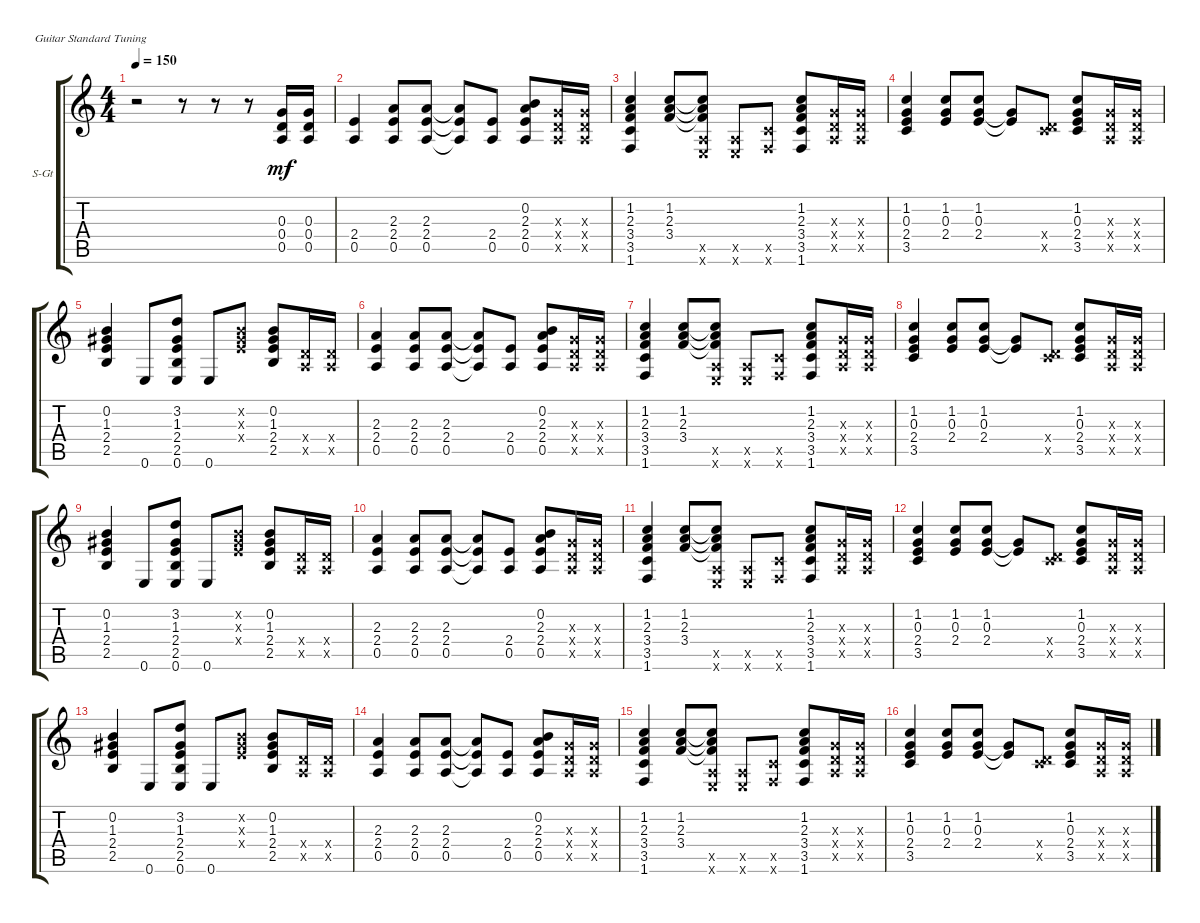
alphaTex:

\defaultSystemsLayout 4
\bracketExtendMode groupsimilarinstruments
\firstSystemTrackNameOrientation horizontal
\otherSystemsTrackNameOrientation horizontal
\track ("Steel Guitar" "S-Gt") {instrument electricguitarclean}
\staff {score tabs}
\tuning (E4 B3 G3 D3 A2 E2)
\ts (4 4)
\tempo 150
\clef g2
\ks aminor
r.2{dy mf instrument electricguitarclean} r.8 r.8 r.8 (0.5 0.4 0.3).16 (0.3 0.4 0.5).16 |
(2.4 0.5).4 (2.3 2.4 0.5).8 (2.3 2.4 0.5).8 (0.5{t} 2.4{t} 2.3{t}).8 (0.5 2.4).8 (2.3 2.4 0.5 0.2).8 (0.5{x} 0.4{x} 0.3{x}).16 (0.3{x} 0.4{x} 0.5{x}).16 |
(1.2 2.3 3.4 3.5 1.6).4 (2.3 3.4 1.2).8 (2.3{t} 3.4{t} 1.2{t} 0.5{x} 0.6{x}).8 (0.5{x} 0.6{x}).8 (3.5{x} 1.6{x}).8 (1.6 3.5 3.4 2.3 1.2).8 (0.3{x} 0.4{x} 0.5{x}).16 (0.5{x} 0.4{x} 0.3{x}).16 |
(3.5 2.4 0.3 1.2).4 (0.3 2.4 1.2).8 (0.3 2.4 1.2).8 (0.3{t} 2.4{t}).8 (3.5{x} 0.4{x}).8 (2.4 0.3 1.2 3.5).8 (0.3{x} 0.4{x} 0.5{x}).16 (0.5{x} 0.4{x} 0.3{x}).16 |
(2.4 1.3 0.2 2.5).4 0.6.8 (1.3 2.4 3.2 0.6 2.5).8 0.6.8 (2.4{x} 1.3{x} 0.2{x}).8 (2.4 1.3 0.2 2.5).8 (0.4{x} 0.5{x}).16 (0.5{x} 0.4{x}).16 |
(0.5 2.4 2.3).4 (2.3 2.4 0.5).8 (2.3 2.4 0.5).8 (0.5{t} 2.4{t} 2.3{t}).8 (0.5 2.4).8 (2.3 2.4 0.5 0.2).8 (0.5{x} 0.4{x} 0.3{x}).16 (0.3{x} 0.4{x} 0.5{x}).16 |
(1.2 2.3 3.4 3.5 1.6).4 (2.3 3.4 1.2).8 (2.3{t} 3.4{t} 1.2{t} 0.5{x} 0.6{x}).8 (0.5{x} 0.6{x}).8 (3.5{x} 1.6{x}).8 (1.6 3.5 3.4 2.3 1.2).8 (0.3{x} 0.4{x} 0.5{x}).16 (0.5{x} 0.4{x} 0.3{x}).16 |
(3.5 2.4 0.3 1.2).4 (0.3 2.4 1.2).8 (0.3 2.4 1.2).8 (0.3{t} 2.4{t}).8 (3.5{x} 0.4{x}).8 (2.4 0.3 1.2 3.5).8 (0.3{x} 0.4{x} 0.5{x}).16 (0.5{x} 0.4{x} 0.3{x}).16 |
(2.4 1.3 0.2 2.5).4 0.6.8 (1.3 2.4 3.2 0.6 2.5).8 0.6.8 (2.4{x} 1.3{x} 0.2{x}).8 (2.4 1.3 0.2 2.5).8 (0.4{x} 0.5{x}).16 (0.5{x} 0.4{x}).16 |
(0.5 2.4 2.3).4 (2.3 2.4 0.5).8 (2.3 2.4 0.5).8 (0.5{t} 2.4{t} 2.3{t}).8 (0.5 2.4).8 (2.3 2.4 0.5 0.2).8 (0.5{x} 0.4{x} 0.3{x}).16 (0.3{x} 0.4{x} 0.5{x}).16 |
(1.2 2.3 3.4 3.5 1.6).4 (2.3 3.4 1.2).8 (2.3{t} 3.4{t} 1.2{t} 0.5{x} 0.6{x}).8 (0.5{x} 0.6{x}).8 (3.5{x} 1.6{x}).8 (1.6 3.5 3.4 2.3 1.2).8 (0.3{x} 0.4{x} 0.5{x}).16 (0.5{x} 0.4{x} 0.3{x}).16 |
(3.5 2.4 0.3 1.2).4 (0.3 2.4 1.2).8 (0.3 2.4 1.2).8 (0.3{t} 2.4{t}).8 (3.5{x} 0.4{x}).8 (2.4 0.3 1.2 3.5).8 (0.3{x} 0.4{x} 0.5{x}).16 (0.5{x} 0.4{x} 0.3{x}).16 |
(2.4 1.3 0.2 2.5).4 0.6.8 (1.3 2.4 3.2 0.6 2.5).8 0.6.8 (2.4{x} 1.3{x} 0.2{x}).8 (2.4 1.3 0.2 2.5).8 (0.4{x} 0.5{x}).16 (0.5{x} 0.4{x}).16 |
(0.5 2.4 2.3).4 (2.3 2.4 0.5).8 (2.3 2.4 0.5).8 (0.5{t} 2.4{t} 2.3{t}).8 (0.5 2.4).8 (2.3 2.4 0.5 0.2).8 (0.5{x} 0.4{x} 0.3{x}).16 (0.3{x} 0.4{x} 0.5{x}).16 |
(1.2 2.3 3.4 3.5 1.6).4 (2.3 3.4 1.2).8 (2.3{t} 3.4{t} 1.2{t} 0.5{x} 0.6{x}).8 (0.5{x} 0.6{x}).8 (3.5{x} 1.6{x}).8 (1.6 3.5 3.4 2.3 1.2).8 (0.3{x} 0.4{x} 0.5{x}).16 (0.5{x} 0.4{x} 0.3{x}).16 |
(3.5 2.4 0.3 1.2).4 (0.3 2.4 1.2).8 (0.3 2.4 1.2).8 (0.3{t} 2.4{t}).8 (3.5{x} 0.4{x}).8 (2.4 0.3 1.2 3.5).8 (0.3{x} 0.4{x} 0.5{x}).16 (0.5{x} 0.4{x} 0.3{x}).16
